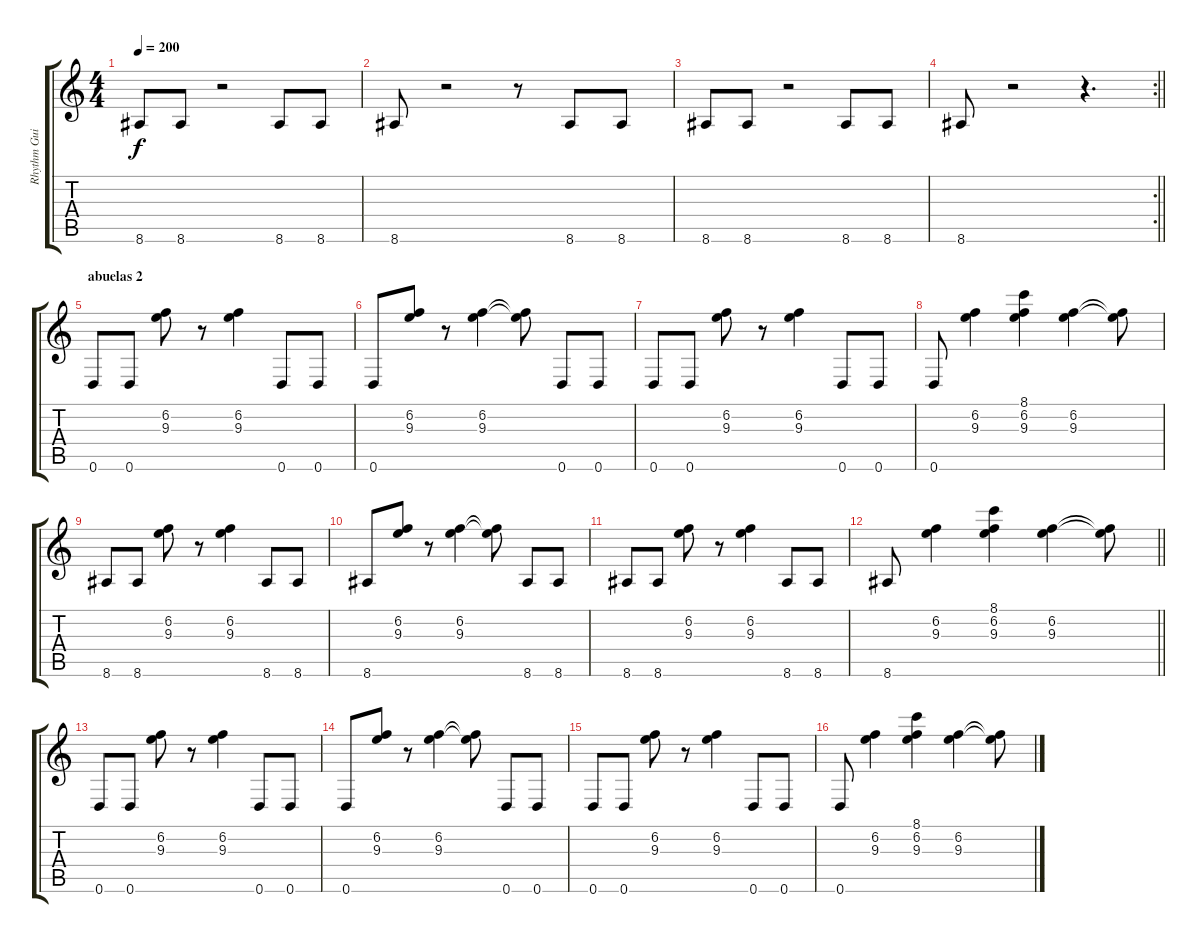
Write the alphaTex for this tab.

\track ("Rhythm Guitar" "Rhythm Gui") {instrument distortionguitar}
\staff {score tabs}
\tuning (E4 B3 G3 D3 A2 D2) {hide}
\ts (4 4)
\tempo 200
\clef g2
\ks c
8.6.8{dy f} 8.6.8 r.2 8.6.8 8.6.8 |
8.6.8 r.2 r.8 8.6.8 8.6.8 |
8.6.8 8.6.8 r.2 8.6.8 8.6.8 |
\rc 2
\barLineRight lightlight
8.6.8 r.2 r.4{d} |
\section ("" "abuelas 2")
0.6.8{volume 10} 0.6.8 (6.2 9.3).8 r.8 (6.2 9.3).4 0.6.8 0.6.8 |
0.6.8 (6.2 9.3).8 r.8 (6.2 9.3).4 (6.2{t} 9.3{t}).8 0.6.8 0.6.8 |
0.6.8 0.6.8 (6.2 9.3).8 r.8 (6.2 9.3).4 0.6.8 0.6.8 |
0.6.8 (6.2 9.3).4 (8.1 6.2 9.3).4 (6.2 9.3).4 (6.2{t} 9.3{t}).8 |
8.6.8 8.6.8 (6.2 9.3).8 r.8 (6.2 9.3).4 8.6.8 8.6.8 |
8.6.8 (6.2 9.3).8 r.8 (6.2 9.3).4 (6.2{t} 9.3{t}).8 8.6.8 8.6.8 |
8.6.8 8.6.8 (6.2 9.3).8 r.8 (6.2 9.3).4 8.6.8 8.6.8 |
\barLineRight lightlight
8.6.8 (6.2 9.3).4 (8.1 6.2 9.3).4 (6.2 9.3).4 (6.2{t} 9.3{t}).8 |
0.6.8 0.6.8 (6.2 9.3).8 r.8 (6.2 9.3).4 0.6.8 0.6.8 |
0.6.8 (6.2 9.3).8 r.8 (6.2 9.3).4 (6.2{t} 9.3{t}).8 0.6.8 0.6.8 |
0.6.8 0.6.8 (6.2 9.3).8 r.8 (6.2 9.3).4 0.6.8 0.6.8 |
0.6.8 (6.2 9.3).4 (8.1 6.2 9.3).4 (6.2 9.3).4 (6.2{t} 9.3{t}).8
